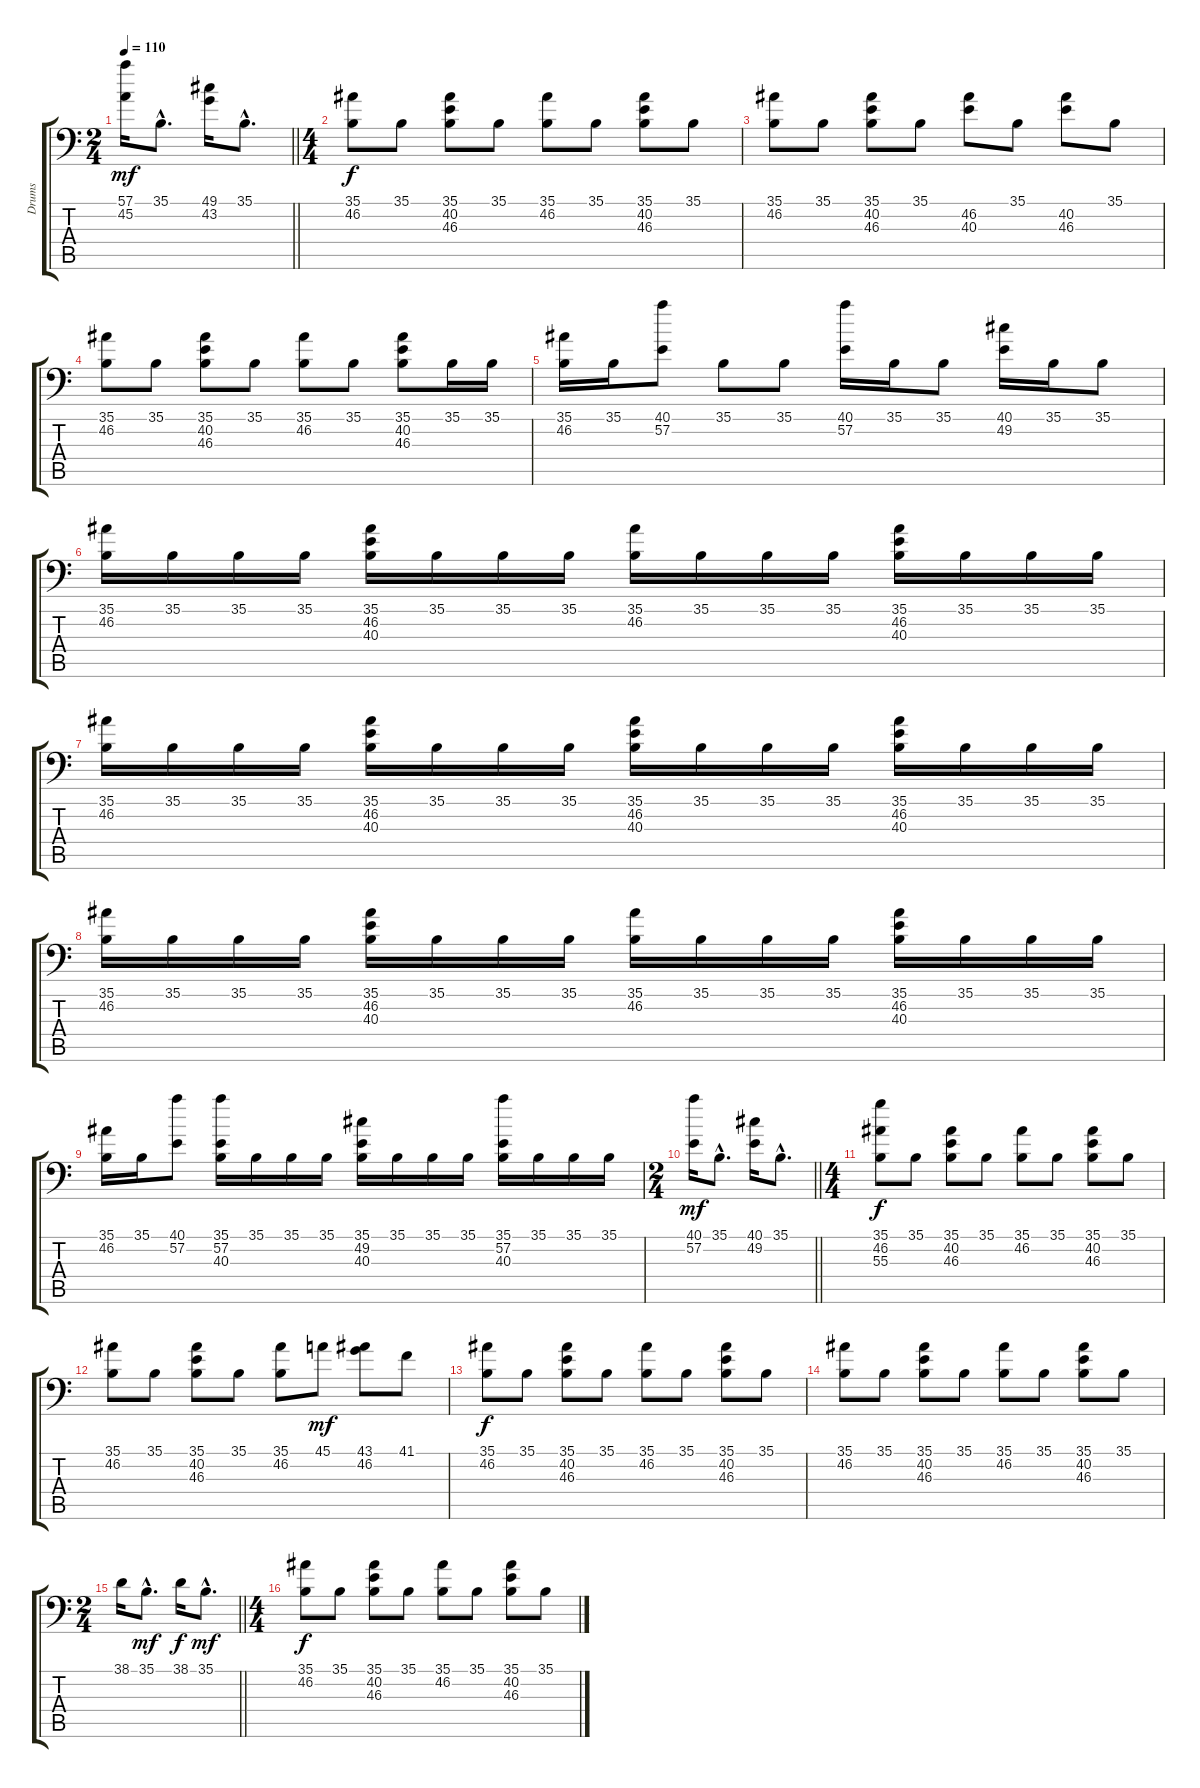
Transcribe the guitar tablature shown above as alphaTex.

\track ("Drums" "Drums") {instrument acousticgrandpiano}
\staff {score tabs}
\tuning (C-1 C-1 C-1 C-1 C-1 C-1) {hide}
\ts (2 4)
\tempo 110
\clef f4
\barLineRight lightlight
\ks c
(57.1 45.2).16{dy mf} 35.1{hac}.8{d} (49.1 43.2).16 35.1{hac}.8{d} |
\ts (4 4)
\section ("" "")
(35.1 46.2).8{dy f} 35.1.8 (35.1 40.2 46.3).8 35.1.8 (35.1 46.2).8 35.1.8 (35.1 40.2 46.3).8 35.1.8 |
(35.1 46.2).8 35.1.8 (35.1 40.2 46.3).8 35.1.8 (46.2 40.3).8 35.1.8 (40.2 46.3).8 35.1.8 |
(35.1 46.2).8 35.1.8 (35.1 40.2 46.3).8 35.1.8 (35.1 46.2).8 35.1.8 (35.1 40.2 46.3).8 35.1.16 35.1.16 |
(35.1 46.2).16 35.1.16 (40.1 57.2).8 35.1.8 35.1.8 (40.1 57.2).16 35.1.16 35.1.8 (40.1 49.2).16 35.1.16 35.1.8 |
(35.1 46.2).16 35.1.16 35.1.16 35.1.16 (35.1 46.2 40.3).16 35.1.16 35.1.16 35.1.16 (35.1 46.2).16 35.1.16 35.1.16 35.1.16 (35.1 46.2 40.3).16 35.1.16 35.1.16 35.1.16 |
(35.1 46.2).16 35.1.16 35.1.16 35.1.16 (35.1 46.2 40.3).16 35.1.16 35.1.16 35.1.16 (35.1 46.2 40.3).16 35.1.16 35.1.16 35.1.16 (35.1 46.2 40.3).16 35.1.16 35.1.16 35.1.16 |
(35.1 46.2).16 35.1.16 35.1.16 35.1.16 (35.1 46.2 40.3).16 35.1.16 35.1.16 35.1.16 (35.1 46.2).16 35.1.16 35.1.16 35.1.16 (35.1 46.2 40.3).16 35.1.16 35.1.16 35.1.16 |
(35.1 46.2).16 35.1.16 (40.1 57.2).8 (35.1 57.2 40.3).16 35.1.16 35.1.16 35.1.16 (35.1 49.2 40.3).16 35.1.16 35.1.16 35.1.16 (35.1 57.2 40.3).16 35.1.16 35.1.16 35.1.16 |
\ts (2 4)
\barLineRight lightlight
(40.1 57.2).16{dy mf} 35.1{hac}.8{d} (40.1 49.2).16 35.1{hac}.8{d} |
\ts (4 4)
\section ("" "")
(35.1 46.2 55.3).8{dy f} 35.1.8 (35.1 40.2 46.3).8 35.1.8 (35.1 46.2).8 35.1.8 (35.1 40.2 46.3).8 35.1.8 |
(35.1 46.2).8 35.1.8 (35.1 40.2 46.3).8 35.1.8 (35.1 46.2).8 45.1.8{dy mf} (43.1 46.2).8 41.1.8 |
(35.1 46.2).8{dy f} 35.1.8 (35.1 40.2 46.3).8 35.1.8 (35.1 46.2).8 35.1.8 (35.1 40.2 46.3).8 35.1.8 |
(35.1 46.2).8 35.1.8 (35.1 40.2 46.3).8 35.1.8 (35.1 46.2).8 35.1.8 (35.1 40.2 46.3).8 35.1.8 |
\ts (2 4)
\barLineRight lightlight
38.1.16 35.1{hac}.8{d dy mf} 38.1.16{dy f} 35.1{hac}.8{d dy mf} |
\ts (4 4)
\section ("" "")
(35.1 46.2).8{dy f} 35.1.8 (35.1 40.2 46.3).8 35.1.8 (35.1 46.2).8 35.1.8 (35.1 40.2 46.3).8 35.1.8
